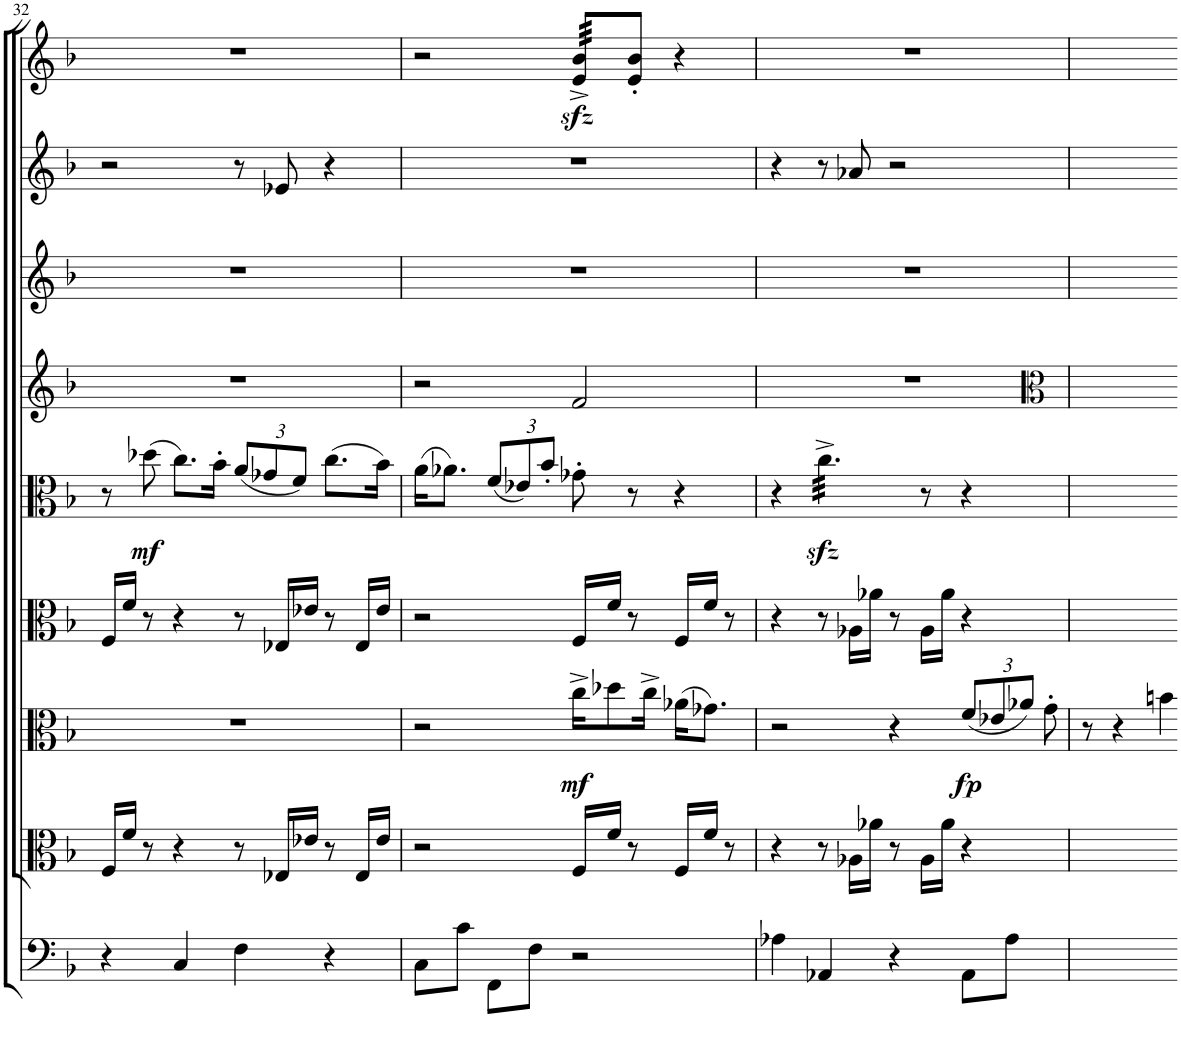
**kern	**kern	**kern	**dynam	**kern	**kern	**dynam	**kern	**kern	**kern	**kern
*part9	*part8	*part7	*part7	*part6	*part5	*part5	*part4	*part3	*part2	*part1
*staff9	*staff8	*staff7	*staff7	*staff6	*staff5	*staff5	*staff4	*staff3	*staff2	*staff1
*I"Bass	*I"Viola 8	*I"Viola 7	*	*I"Viola 6	*I"Viola 5	*	*I"Viola 4	*I"Viola 3	*I"Viola 2	*I"Viola 1
*	*I'Vla	*I'Vla	*	*I'Vla	*I'Vla	*	*I'Vla	*I'Vla	*I'Vla	*I'Vla
!!LO:PB:g=z
*clefF4	*clefC3	*clefC3	*	*clefC3	*clefC3	*	*clefG2	*clefG2	*clefG2	*clefG2
*k[b-]	*k[b-]	*k[b-]	*	*k[b-]	*k[b-]	*	*k[b-]	*k[b-]	*k[b-]	*k[b-]
*M4/4	*M4/4	*M4/4	*	*M4/4	*M4/4	*	*M4/4	*M4/4	*M4/4	*M4/4
*met(c)	*met(c)	*met(c)	*	*met(c)	*met(c)	*	*met(c)	*met(c)	*met(c)	*met(c)
=32	=32	=32	=32	=32	=32	=32	=32	=32	=32	=32
4r	16F/LL	1r	.	16F/LL	8r	.	1r	1r	2r	1r
.	16f/JJ	.	.	16f/JJ	.	.	.	.	.	.
!	!	!	!	!	!	!LO:DY:b	!	!	!	!
.	8r	.	.	8r	(8dd-X\	mf	.	.	.	.
4C/	4r	.	.	4r	8.cc\L)	.	.	.	.	.
.	.	.	.	.	16b-'\Jk	.	.	.	.	.
*	*	*	*	*	*Xbrackettup	*	*	*	*	*
4F\	8r	.	.	8r	(12a/L	.	.	.	8r	.
.	.	.	.	.	12g-X/	.	.	.	.	.
.	16E-X/LL	.	.	16E-X/LL	.	.	.	.	8e-X/	.
.	.	.	.	.	12f/J)	.	.	.	.	.
.	16e-X/JJ	.	.	16e-X/JJ	.	.	.	.	.	.
4r	8r	.	.	8r	(8.cc\L	.	.	.	4r	.
.	16E-/LL	.	.	16E-/LL	.	.	.	.	.	.
.	16e-/JJ	.	.	16e-/JJ	16b-\Jk)	.	.	.	.	.
=33	=33	=33	=33	=33	=33	=33	=33	=33	=33	=33
8C\L	2r	2r	.	2r	(16a\KL	.	2r	1r	1r	2r
.	.	.	.	.	8.a-X\J)	.	.	.	.	.
8c\J	.	.	.	.	.	.	.	.	.	.
8FF\L	.	.	.	.	(12f/L	.	.	.	.	.
.	.	.	.	.	12e-X/)	.	.	.	.	.
8F\J	.	.	.	.	.	.	.	.	.	.
.	.	.	.	.	12b-'/J	.	.	.	.	.
!	!	!	!LO:DY:b	!	!	!	!	!	!	!
*	*	*	*	*	*	*	*	*	*	*tremolo
2r	16F/LL	16cc^\KL	mf	16F/LL	8g-X'\	.	2f/	.	.	64e/zz<^ 64b-/zz<^LLLL
.	.	.	.	.	.	.	.	.	.	64e/zz<^ 64b-/zz<^
.	.	.	.	.	.	.	.	.	.	64e/zz<^ 64b-/zz<^
.	.	.	.	.	.	.	.	.	.	64e/zz<^ 64b-/zz<^
.	16f/JJ	8dd-X\	.	16f/JJ	.	.	.	.	.	64e/zz<^ 64b-/zz<^
.	.	.	.	.	.	.	.	.	.	64e/zz<^ 64b-/zz<^
.	.	.	.	.	.	.	.	.	.	64e/zz<^ 64b-/zz<^
.	.	.	.	.	.	.	.	.	.	64e/zz<^ 64b-/zz<^
*	*	*	*	*	*	*	*	*	*	*Xtremolo
.	8r	.	.	8r	8r	.	.	.	.	8e/' 8b-/'J
.	.	16cc^\Jk	.	.	.	.	.	.	.	.
.	16F/LL	(16a-X\KL	.	16F/LL	4r	.	.	.	.	4r
.	16f/JJ	8.g-X\J)	.	16f/JJ	.	.	.	.	.	.
.	8r	.	.	8r	.	.	.	.	.	.
=34	=34	=34	=34	=34	=34	=34	=34	=34	=34	=34
4A-X\	4r	2r	.	4r	4r	.	1r	1r	4r	1r
*	*	*	*	*	*tremolo	*	*	*	*	*
4AA-X/	8r	.	.	8r	32cczz<^\LLL	.	.	.	8r	.
.	.	.	.	.	32cczz<^\	.	.	.	.	.
.	.	.	.	.	32cczz<^\	.	.	.	.	.
.	.	.	.	.	32cczz<^\	.	.	.	.	.
.	16A-X\LL	.	.	16A-X\LL	32cczz<^\	.	.	.	8a-X/	.
.	.	.	.	.	32cczz<^\	.	.	.	.	.
.	16a-X\JJ	.	.	16a-X\JJ	32cczz<^\	.	.	.	.	.
.	.	.	.	.	32cczz<^\	.	.	.	.	.
4r	8r	4r	.	8r	32cczz<^\	.	.	.	2r	.
.	.	.	.	.	32cczz<^\	.	.	.	.	.
.	.	.	.	.	32cczz<^\	.	.	.	.	.
.	.	.	.	.	32cczz<^\JJJ	.	.	.	.	.
*	*	*	*	*	*Xtremolo	*	*	*	*	*
.	16A-\LL	.	.	16A-\LL	8r	.	.	.	.	.
.	16a-\JJ	.	.	16a-\JJ	.	.	.	.	.	.
*	*	*Xbrackettup	*	*	*	*	*	*	*	*
!	!	!	!LO:DY:b	!	!	!	!	!	!	!
8AA-\L	4r	(12f/L	fp	4r	4r	.	.	.	.	.
.	.	12e-X/	.	.	.	.	.	.	.	.
8A-\J	.	.	.	.	.	.	.	.	.	.
.	.	12a-X/J)	.	.	.	.	.	.	.	.
2.ryy	2.ryy	8g'\	.	2.ryy	2.ryy	.	2.ryy	2.ryy	2.ryy	2.ryy
.	.	8r	.	.	.	.	.	.	.	.
.	.	4r	.	.	.	.	.	.	.	.
.	.	4bn\	.	.	.	.	.	.	.	.
=	=	=	=	=	=	=	=	=	=	=
*-	*-	*-	*-	*-	*-	*-	*-	*-	*-	*-
